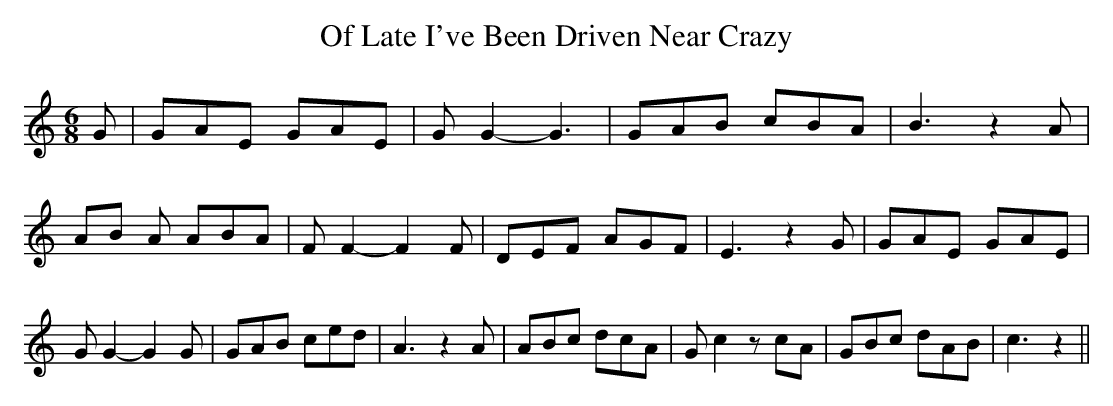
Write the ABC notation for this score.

X:1
T:Of Late I've Been Driven Near Crazy
M:6/8
L:1/8
K:C
 G| GAE GAE| G G2- G3| GAB cBA| B3 z2 A|A-B A ABA| F F2- F2 F| DEF AGF|\
 E3 z2 G| GAE GAE| G G2- G2 G| GAB ced| A3 z2 A| ABc dcA| G c2 z cA|\
 GBc dAB| c3 z2||
